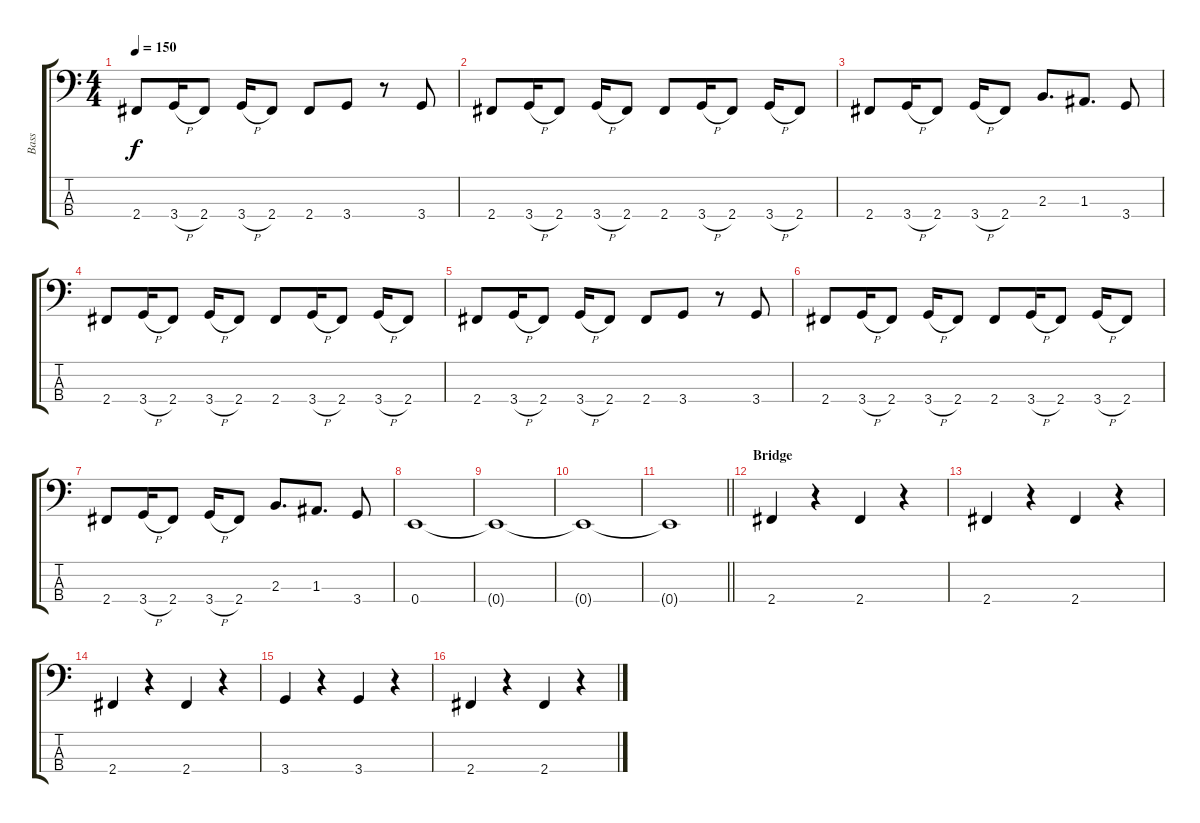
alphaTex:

\track ("Bass" "Bass") {instrument electricbassfinger}
\staff {score tabs}
\tuning (G2 D2 A1 E1) {hide}
\ts (4 4)
\tempo 150
\clef f4
\ks c
2.4.8{dy f} 3.4{h}.16 2.4.8 3.4{h}.16 2.4.8 2.4.8 3.4.8 r.8 3.4.8 |
2.4.8 3.4{h}.16 2.4.8 3.4{h}.16 2.4.8 2.4.8 3.4{h}.16 2.4.8 3.4{h}.16 2.4.8 |
2.4.8 3.4{h}.16 2.4.8 3.4{h}.16 2.4.8 2.3.8{d} 1.3.8{d} 3.4.8 |
2.4.8 3.4{h}.16 2.4.8 3.4{h}.16 2.4.8 2.4.8 3.4{h}.16 2.4.8 3.4{h}.16 2.4.8 |
2.4.8 3.4{h}.16 2.4.8 3.4{h}.16 2.4.8 2.4.8 3.4.8 r.8 3.4.8 |
2.4.8 3.4{h}.16 2.4.8 3.4{h}.16 2.4.8 2.4.8 3.4{h}.16 2.4.8 3.4{h}.16 2.4.8 |
2.4.8 3.4{h}.16 2.4.8 3.4{h}.16 2.4.8 2.3.8{d} 1.3.8{d} 3.4.8 |
0.4.1 |
0.4{t}.1 |
0.4{t}.1 |
\barLineRight lightlight
0.4{t}.1 |
\section ("" "Bridge")
2.4.4 r.4 2.4.4 r.4 |
2.4.4 r.4 2.4.4 r.4 |
2.4.4 r.4 2.4.4 r.4 |
3.4.4 r.4 3.4.4 r.4 |
2.4.4 r.4 2.4.4 r.4
